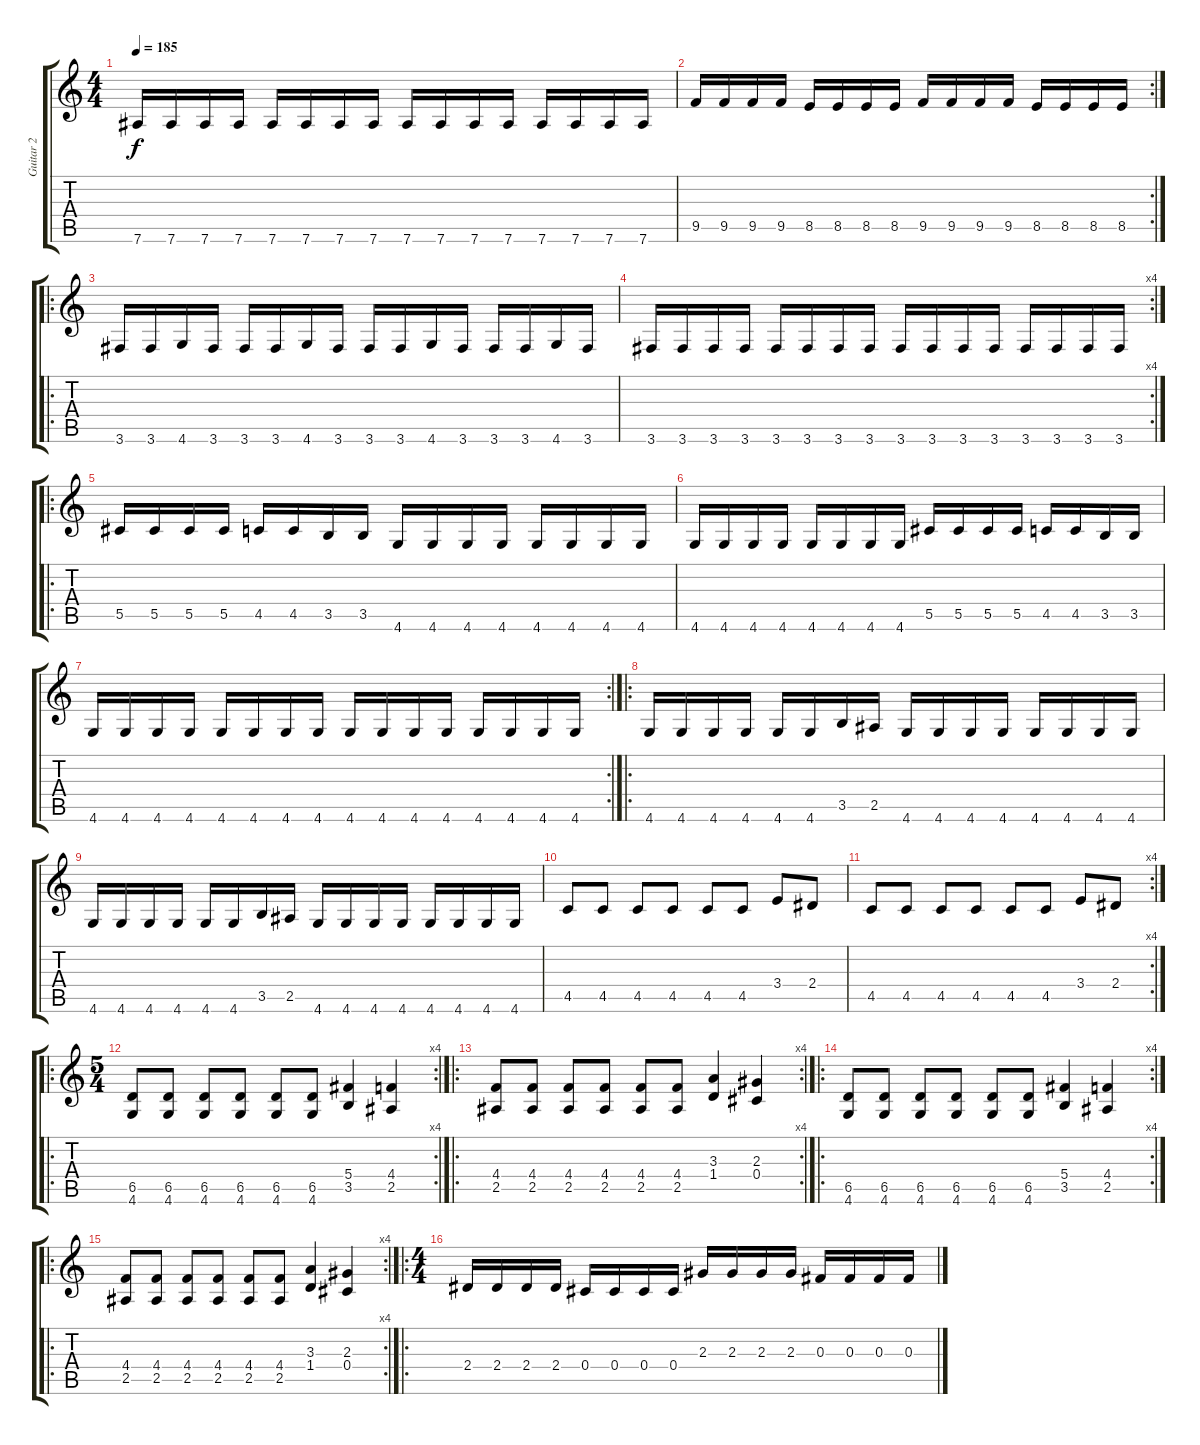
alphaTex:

\track ("Guitar 2" "Guitar 2") {instrument distortionguitar}
\staff {score tabs}
\tuning (Eb4 Bb3 Gb3 Db3 Ab2 Eb2) {hide}
\ts (4 4)
\tempo 185
\clef g2
\ks c
7.6.16{dy f} 7.6.16 7.6.16 7.6.16 7.6.16 7.6.16 7.6.16 7.6.16 7.6.16 7.6.16 7.6.16 7.6.16 7.6.16 7.6.16 7.6.16 7.6.16 |
\rc 2
9.5.16 9.5.16 9.5.16 9.5.16 8.5.16 8.5.16 8.5.16 8.5.16 9.5.16 9.5.16 9.5.16 9.5.16 8.5.16 8.5.16 8.5.16 8.5.16 |
\ro
3.6.16 3.6.16 4.6.16 3.6.16 3.6.16 3.6.16 4.6.16 3.6.16 3.6.16 3.6.16 4.6.16 3.6.16 3.6.16 3.6.16 4.6.16 3.6.16 |
\rc 4
3.6.16 3.6.16 3.6.16 3.6.16 3.6.16 3.6.16 3.6.16 3.6.16 3.6.16 3.6.16 3.6.16 3.6.16 3.6.16 3.6.16 3.6.16 3.6.16 |
\ro
5.5.16 5.5.16 5.5.16 5.5.16 4.5.16 4.5.16 3.5.16 3.5.16 4.6.16 4.6.16 4.6.16 4.6.16 4.6.16 4.6.16 4.6.16 4.6.16 |
4.6.16 4.6.16 4.6.16 4.6.16 4.6.16 4.6.16 4.6.16 4.6.16 5.5.16 5.5.16 5.5.16 5.5.16 4.5.16 4.5.16 3.5.16 3.5.16 |
\rc 2
4.6.16 4.6.16 4.6.16 4.6.16 4.6.16 4.6.16 4.6.16 4.6.16 4.6.16 4.6.16 4.6.16 4.6.16 4.6.16 4.6.16 4.6.16 4.6.16 |
\ro
4.6.16 4.6.16 4.6.16 4.6.16 4.6.16 4.6.16 3.5.16 2.5.16 4.6.16 4.6.16 4.6.16 4.6.16 4.6.16 4.6.16 4.6.16 4.6.16 |
4.6.16 4.6.16 4.6.16 4.6.16 4.6.16 4.6.16 3.5.16 2.5.16 4.6.16 4.6.16 4.6.16 4.6.16 4.6.16 4.6.16 4.6.16 4.6.16 |
4.5.8 4.5.8 4.5.8 4.5.8 4.5.8 4.5.8 3.4.8 2.4.8 |
\rc 4
4.5.8 4.5.8 4.5.8 4.5.8 4.5.8 4.5.8 3.4.8 2.4.8 |
\ro
\rc 4
\ts (5 4)
(6.5 4.6).8 (6.5 4.6).8 (6.5 4.6).8 (6.5 4.6).8 (6.5 4.6).8 (6.5 4.6).8 (5.4 3.5).4 (4.4 2.5).4 |
\ro
\rc 4
(4.4 2.5).8 (4.4 2.5).8 (4.4 2.5).8 (4.4 2.5).8 (4.4 2.5).8 (4.4 2.5).8 (3.3 1.4).4 (2.3 0.4).4 |
\ro
\rc 4
(6.5 4.6).8 (6.5 4.6).8 (6.5 4.6).8 (6.5 4.6).8 (6.5 4.6).8 (6.5 4.6).8 (5.4 3.5).4 (4.4 2.5).4 |
\ro
\rc 4
(4.4 2.5).8 (4.4 2.5).8 (4.4 2.5).8 (4.4 2.5).8 (4.4 2.5).8 (4.4 2.5).8 (3.3 1.4).4 (2.3 0.4).4 |
\ro
\ts (4 4)
2.4.16 2.4.16 2.4.16 2.4.16 0.4.16 0.4.16 0.4.16 0.4.16 2.3.16 2.3.16 2.3.16 2.3.16 0.3.16 0.3.16 0.3.16 0.3.16
